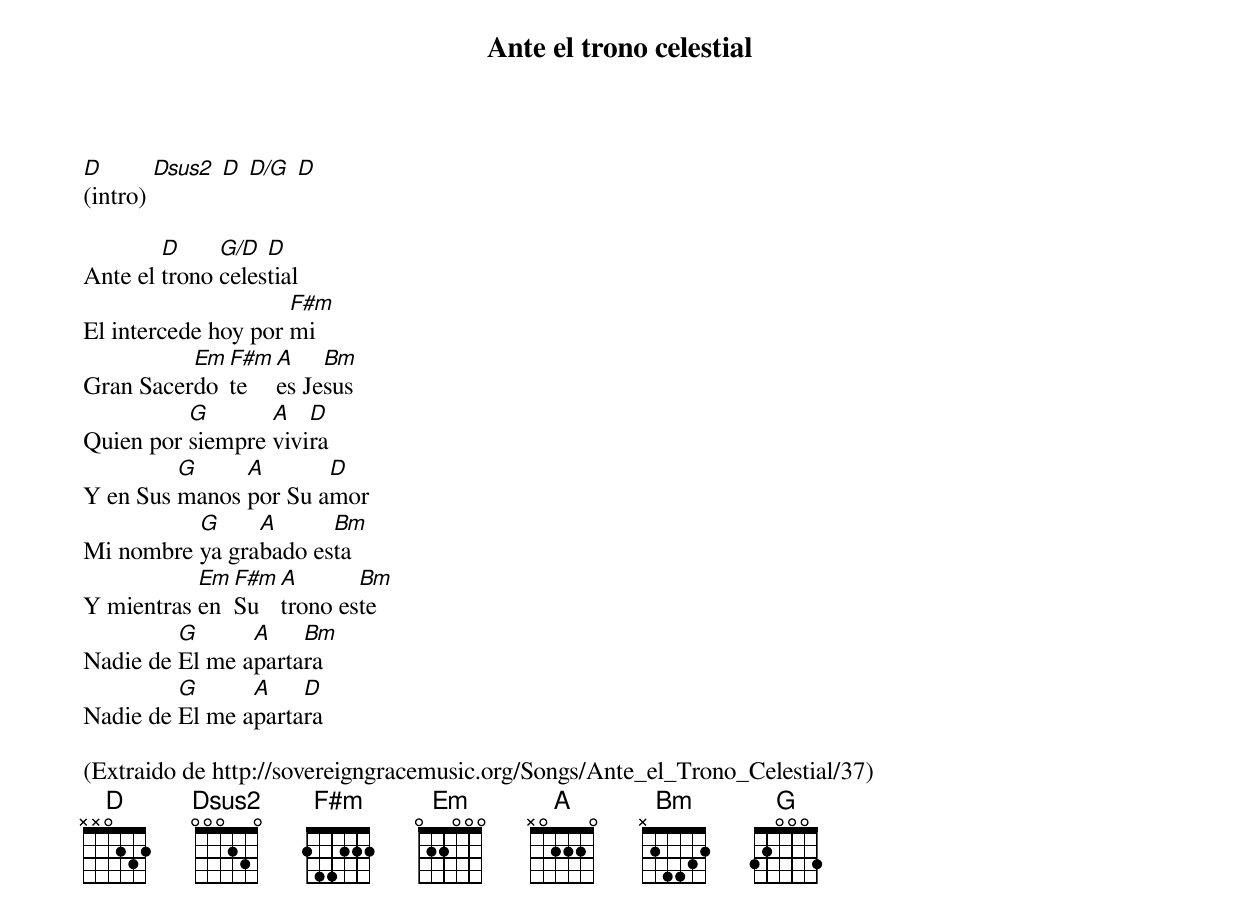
{title:Ante el trono celestial}
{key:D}

[D](intro) [Dsus2] [D] [D/G] [D]

Ante el [D]trono [G/D]celes[D]tial
El intercede hoy por [F#m]mi
Gran Sacer[Em]do[F#m]te [A]es Je[Bm]sus
Quien por [G]siempre [A]vivi[D]ra
Y en Sus [G]manos [A]por Su a[D]mor
Mi nombre [G]ya gra[A]bado es[Bm]ta
Y mientras [Em]en [F#m]Su [A]trono es[Bm]te
Nadie de [G]El me a[A]parta[Bm]ra
Nadie de [G]El me a[A]parta[D]ra

(Extraido de http://sovereigngracemusic.org/Songs/Ante_el_Trono_Celestial/37)
